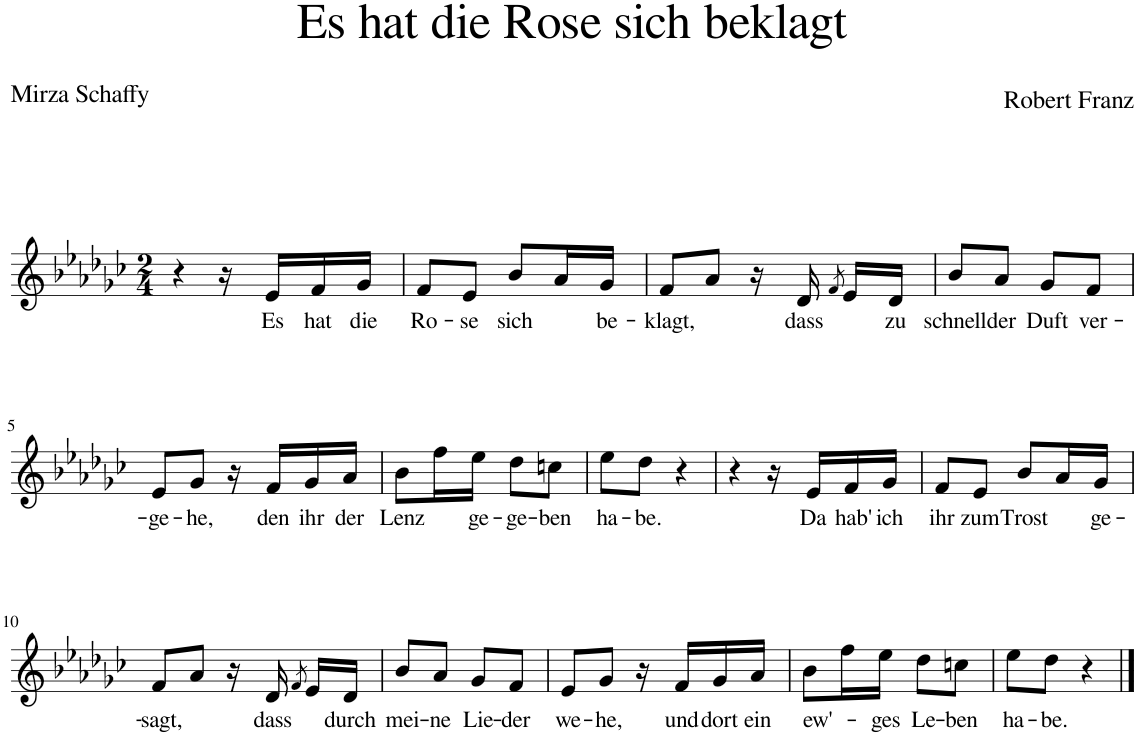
**kern	**text
*part1	*part1
*staff1	*staff1
*I"Piano	*
*I'Pno	*
*clefG2	*
*k[b-e-a-d-g-c-]	*
*M2/4	*
=1	=1
4r	.
16r	.
!	!LO:LY:b
16e-/LL	Es
!	!LO:LY:b
16f/	hat
!	!LO:LY:b
16g-/JJ	die
=2	=2
!	!LO:LY:b
8f/L	Ro-
!	!LO:LY:b
8e-/J	-se
!	!LO:LY:b
8b-/L	sich
16a-/L	.
!	!LO:LY:b
16g-/JJ	be-
=3	=3
!	!LO:LY:b
8f/L	-klagt,
8a-/J	.
16r	.
!	!LO:LY:b
16d-/	dass
8qf/	.
16e-/LL	.
!	!LO:LY:b
16d-/JJ	zu
=4	=4
!	!LO:LY:b
8b-/L	schnell
!	!LO:LY:b
8a-/J	der
!	!LO:LY:b
8g-/L	Duft
!	!LO:LY:b
8f/J	ver-
!!LO:LB:g=z
=5	=5
!	!LO:LY:b
8e-/L	-ge-
!	!LO:LY:b
8g-/J	-he,
16r	.
!	!LO:LY:b
16f/LL	den
!	!LO:LY:b
16g-/	ihr
!	!LO:LY:b
16a-/JJ	der
=6	=6
!	!LO:LY:b
8b-\L	Lenz
16ff\L	.
!	!LO:LY:b
16ee-\JJ	ge-
!	!LO:LY:b
8dd-\L	-ge-
!	!LO:LY:b
8ccn\J	-ben
=7	=7
!	!LO:LY:b
8ee-\L	ha-
!	!LO:LY:b
8dd-\J	-be.
4r	.
=8	=8
4r	.
16r	.
!	!LO:LY:b
16e-/LL	Da
!	!LO:LY:b
16f/	hab'
!	!LO:LY:b
16g-/JJ	ich
=9	=9
!	!LO:LY:b
8f/L	ihr
!	!LO:LY:b
8e-/J	zum
!	!LO:LY:b
8b-/L	Trost
16a-/L	.
!	!LO:LY:b
16g-/JJ	ge-
!!LO:LB:g=z
=10	=10
!	!LO:LY:b
8f/L	-sagt,
8a-/J	.
16r	.
!	!LO:LY:b
16d-/	dass
8qf/	.
16e-/LL	.
!	!LO:LY:b
16d-/JJ	durch
=11	=11
!	!LO:LY:b
8b-/L	mei-
!	!LO:LY:b
8a-/J	-ne
!	!LO:LY:b
8g-/L	Lie-
!	!LO:LY:b
8f/J	-der
=12	=12
!	!LO:LY:b
8e-/L	we-
!	!LO:LY:b
8g-/J	-he,
16r	.
!	!LO:LY:b
16f/LL	und
!	!LO:LY:b
16g-/	dort
!	!LO:LY:b
16a-/JJ	ein
=13	=13
!	!LO:LY:b
8b-\L	ew'-
16ff\L	.
!	!LO:LY:b
16ee-\JJ	-ges
!	!LO:LY:b
8dd-\L	Le-
!	!LO:LY:b
8ccn\J	-ben
=14	=14
!	!LO:LY:b
8ee-\L	ha-
!	!LO:LY:b
8dd-\J	-be.
4r	.
==	==
*-	*-
